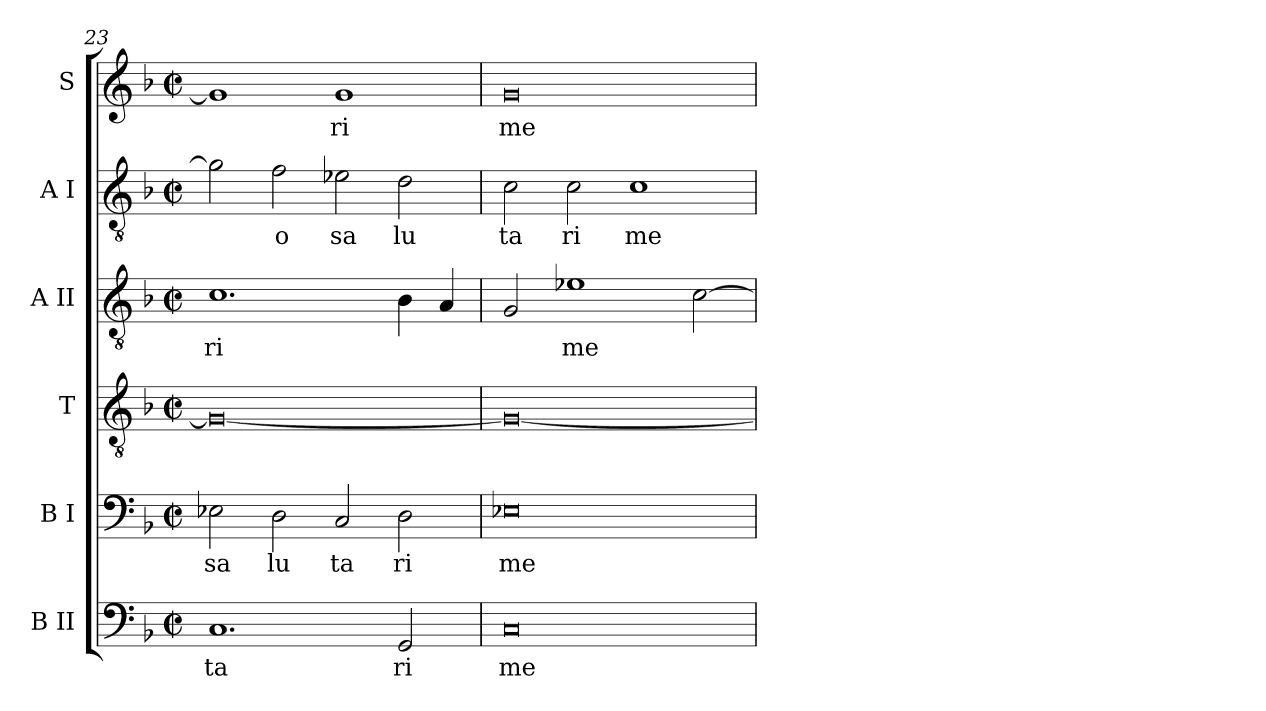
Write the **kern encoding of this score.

**kern	**text	**kern	**text	**kern	**text	**kern	**text	**kern	**text	**kern	**text
*part6	*part6	*part5	*part5	*part4	*part4	*part3	*part3	*part2	*part2	*part1	*part1
*staff6	*staff6	*staff5	*staff5	*staff4	*staff4	*staff3	*staff3	*staff2	*staff2	*staff1	*staff1
*I"B II	*	*I"B I	*	*I"T	*	*I"A II	*	*I"A I	*	*I"S	*
*I'B II	*	*I'B I	*	*I'T	*	*I'A II	*	*I'A I	*	*I'S	*
*clefF4	*	*clefF4	*	*clefGv2	*	*clefGv2	*	*clefGv2	*	*clefG2	*
*k[b-]	*	*k[b-]	*	*k[b-]	*	*k[b-]	*	*k[b-]	*	*k[b-]	*
*F:	*	*F:	*	*F:	*	*F:	*	*F:	*	*F:	*
*M2/2	*	*M2/2	*	*M2/2	*	*M2/2	*	*M2/2	*	*M2/2	*
*met(c|)	*	*met(c|)	*	*met(c|)	*	*met(c|)	*	*met(c|)	*	*met(c|)	*
=23	=23	=23	=23	=23	=23	=23	=23	=23	=23	=23	=23
!	!LO:LY:b:cj	!	!LO:LY:b:cj	!	!LO:LY:b:cj	!	!LO:LY:b:cj	!	!LO:LY:b:cj	!	!LO:LY:b:cj
1.C	ta	2E-X\	sa	0G_<	.	1.c	ri	2g\]	.	1g]	.
!	!	!	!LO:LY:b:cj	!	!	!	!	!	!LO:LY:b:cj	!	!
.	.	2D\	lu	.	.	.	.	2f\	o	.	.
!	!	!	!LO:LY:b:cj	!	!	!	!	!	!LO:LY:b:cj	!	!LO:LY:b:cj
.	.	2C/	ta	.	.	.	.	2e-X\	sa	1g	ri
!	!LO:LY:b:cj	!	!LO:LY:b:cj	!	!	!	!LO:LY:b:cj	!	!LO:LY:b:cj	!	!
2GG/	ri	2D\	ri	.	.	4B-\	.	2d\	lu	.	.
!	!	!	!	!	!	!	!LO:LY:b:cj	!	!	!	!
.	.	.	.	.	.	4A/	.	.	.	.	.
=24	=24	=24	=24	=24	=24	=24	=24	=24	=24	=24	=24
!	!LO:LY:b:cj	!	!LO:LY:b:cj	!	!LO:LY:b:cj	!	!LO:LY:b:cj	!	!LO:LY:b:cj	!	!LO:LY:b:cj
0C	me	0E-X	me	0G_<	.	2G/	.	2c\	ta	0g	me
!	!	!	!	!	!	!	!LO:LY:b:cj	!	!LO:LY:b:cj	!	!
.	.	.	.	.	.	1e-X	me	2c\	ri	.	.
!	!	!	!	!	!	!	!	!	!LO:LY:b:cj	!	!
.	.	.	.	.	.	.	.	1c	me	.	.
!	!	!	!	!	!	!	!LO:LY:b:cj	!	!	!	!
.	.	.	.	.	.	[>2c\	.	.	.	.	.
=	=	=	=	=	=	=	=	=	=	=	=
*-	*-	*-	*-	*-	*-	*-	*-	*-	*-	*-	*-
